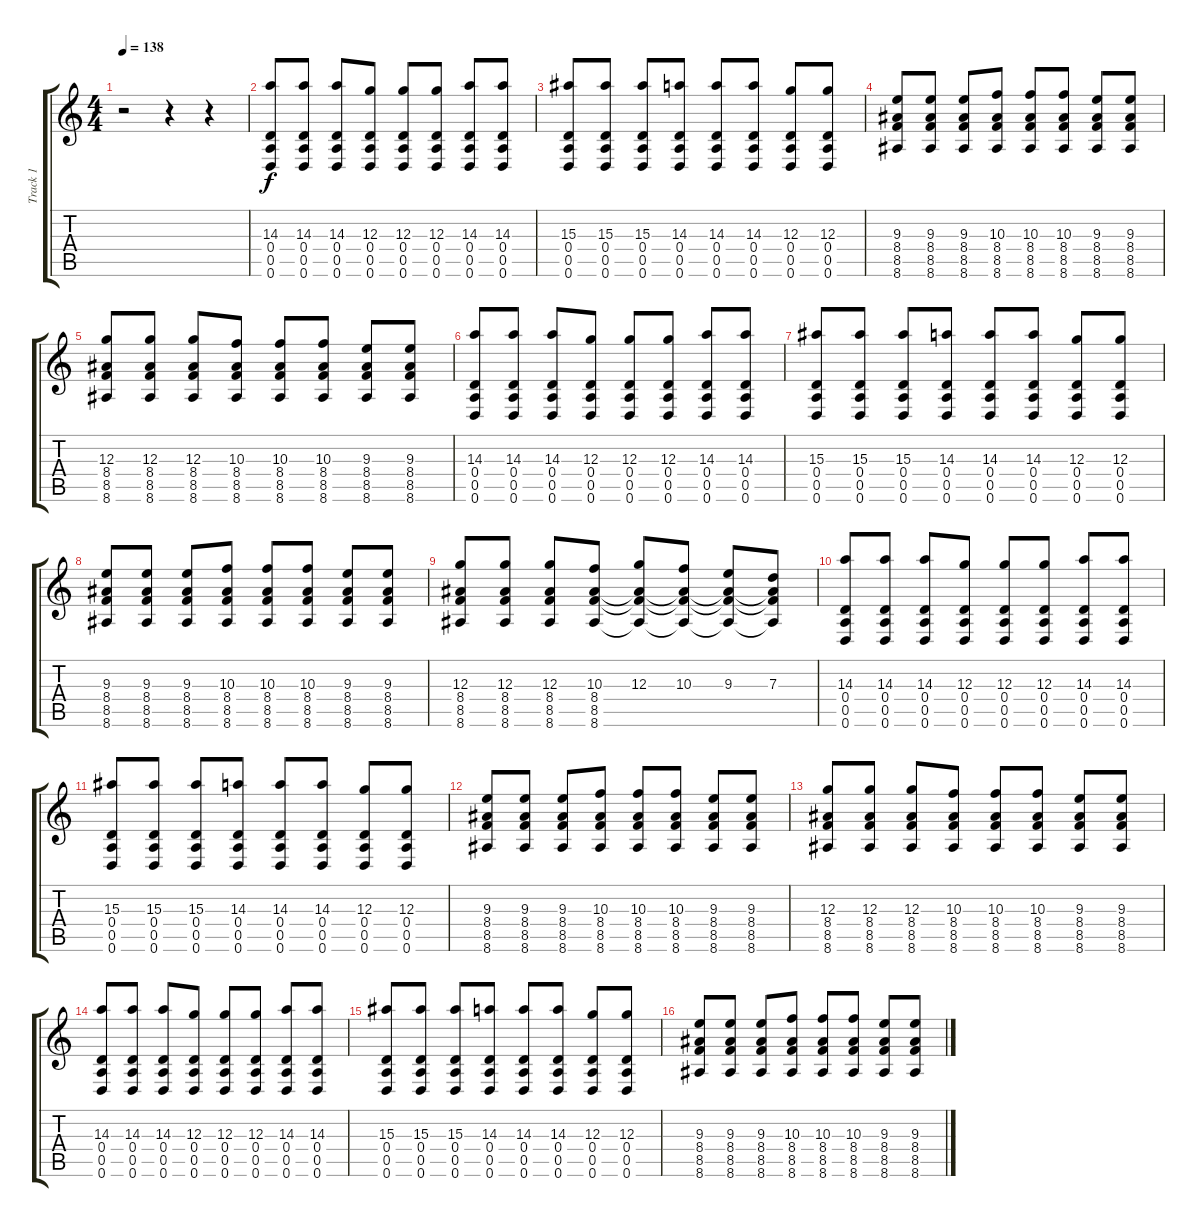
\track ("Track 1" "Track 1") {instrument distortionguitar}
\staff {score tabs}
\tuning (E4 B3 G3 D3 A2 D2) {hide}
\ts (4 4)
\tempo 138
\clef g2
\ks c
r.2{dy f instrument distortionguitar} r.4 r.4 |
(14.3 0.4 0.5 0.6).8 (14.3 0.4 0.5 0.6).8 (14.3 0.4 0.5 0.6).8 (12.3 0.4 0.5 0.6).8 (12.3 0.4 0.5 0.6).8 (12.3 0.4 0.5 0.6).8 (14.3 0.4 0.5 0.6).8 (14.3 0.4 0.5 0.6).8 |
(15.3 0.4 0.5 0.6).8 (15.3 0.4 0.5 0.6).8 (15.3 0.4 0.5 0.6).8 (14.3 0.4 0.5 0.6).8 (14.3 0.4 0.5 0.6).8 (14.3 0.4 0.5 0.6).8 (12.3 0.4 0.5 0.6).8 (12.3 0.4 0.5 0.6).8 |
(9.3 8.4 8.5 8.6).8 (9.3 8.4 8.5 8.6).8 (9.3 8.4 8.5 8.6).8 (10.3 8.4 8.5 8.6).8 (10.3 8.4 8.5 8.6).8 (10.3 8.4 8.5 8.6).8 (9.3 8.4 8.5 8.6).8 (9.3 8.4 8.5 8.6).8 |
(12.3 8.4 8.5 8.6).8 (12.3 8.4 8.5 8.6).8 (12.3 8.4 8.5 8.6).8 (10.3 8.4 8.5 8.6).8 (10.3 8.4 8.5 8.6).8 (10.3 8.4 8.5 8.6).8 (9.3 8.4 8.5 8.6).8 (9.3 8.4 8.5 8.6).8 |
(14.3 0.4 0.5 0.6).8 (14.3 0.4 0.5 0.6).8 (14.3 0.4 0.5 0.6).8 (12.3 0.4 0.5 0.6).8 (12.3 0.4 0.5 0.6).8 (12.3 0.4 0.5 0.6).8 (14.3 0.4 0.5 0.6).8 (14.3 0.4 0.5 0.6).8 |
(15.3 0.4 0.5 0.6).8 (15.3 0.4 0.5 0.6).8 (15.3 0.4 0.5 0.6).8 (14.3 0.4 0.5 0.6).8 (14.3 0.4 0.5 0.6).8 (14.3 0.4 0.5 0.6).8 (12.3 0.4 0.5 0.6).8 (12.3 0.4 0.5 0.6).8 |
(9.3 8.4 8.5 8.6).8 (9.3 8.4 8.5 8.6).8 (9.3 8.4 8.5 8.6).8 (10.3 8.4 8.5 8.6).8 (10.3 8.4 8.5 8.6).8 (10.3 8.4 8.5 8.6).8 (9.3 8.4 8.5 8.6).8 (9.3 8.4 8.5 8.6).8 |
(12.3 8.4 8.5 8.6).8 (12.3 8.4 8.5 8.6).8 (12.3 8.4 8.5 8.6).8 (10.3 8.4 8.5 8.6).8 (12.3 8.4{t} 8.5{t} 8.6{t}).8 (10.3 8.4{t} 8.5{t} 8.6{t}).8 (9.3 8.4{t} 8.5{t} 8.6{t}).8 (7.3 8.4{t} 8.5{t} 8.6{t}).8 |
(14.3 0.4 0.5 0.6).8 (14.3 0.4 0.5 0.6).8 (14.3 0.4 0.5 0.6).8 (12.3 0.4 0.5 0.6).8 (12.3 0.4 0.5 0.6).8 (12.3 0.4 0.5 0.6).8 (14.3 0.4 0.5 0.6).8 (14.3 0.4 0.5 0.6).8 |
(15.3 0.4 0.5 0.6).8 (15.3 0.4 0.5 0.6).8 (15.3 0.4 0.5 0.6).8 (14.3 0.4 0.5 0.6).8 (14.3 0.4 0.5 0.6).8 (14.3 0.4 0.5 0.6).8 (12.3 0.4 0.5 0.6).8 (12.3 0.4 0.5 0.6).8 |
(9.3 8.4 8.5 8.6).8 (9.3 8.4 8.5 8.6).8 (9.3 8.4 8.5 8.6).8 (10.3 8.4 8.5 8.6).8 (10.3 8.4 8.5 8.6).8 (10.3 8.4 8.5 8.6).8 (9.3 8.4 8.5 8.6).8 (9.3 8.4 8.5 8.6).8 |
(12.3 8.4 8.5 8.6).8 (12.3 8.4 8.5 8.6).8 (12.3 8.4 8.5 8.6).8 (10.3 8.4 8.5 8.6).8 (10.3 8.4 8.5 8.6).8 (10.3 8.4 8.5 8.6).8 (9.3 8.4 8.5 8.6).8 (9.3 8.4 8.5 8.6).8 |
(14.3 0.4 0.5 0.6).8 (14.3 0.4 0.5 0.6).8 (14.3 0.4 0.5 0.6).8 (12.3 0.4 0.5 0.6).8 (12.3 0.4 0.5 0.6).8 (12.3 0.4 0.5 0.6).8 (14.3 0.4 0.5 0.6).8 (14.3 0.4 0.5 0.6).8 |
(15.3 0.4 0.5 0.6).8 (15.3 0.4 0.5 0.6).8 (15.3 0.4 0.5 0.6).8 (14.3 0.4 0.5 0.6).8 (14.3 0.4 0.5 0.6).8 (14.3 0.4 0.5 0.6).8 (12.3 0.4 0.5 0.6).8 (12.3 0.4 0.5 0.6).8 |
(9.3 8.4 8.5 8.6).8 (9.3 8.4 8.5 8.6).8 (9.3 8.4 8.5 8.6).8 (10.3 8.4 8.5 8.6).8 (10.3 8.4 8.5 8.6).8 (10.3 8.4 8.5 8.6).8 (9.3 8.4 8.5 8.6).8 (9.3 8.4 8.5 8.6).8
